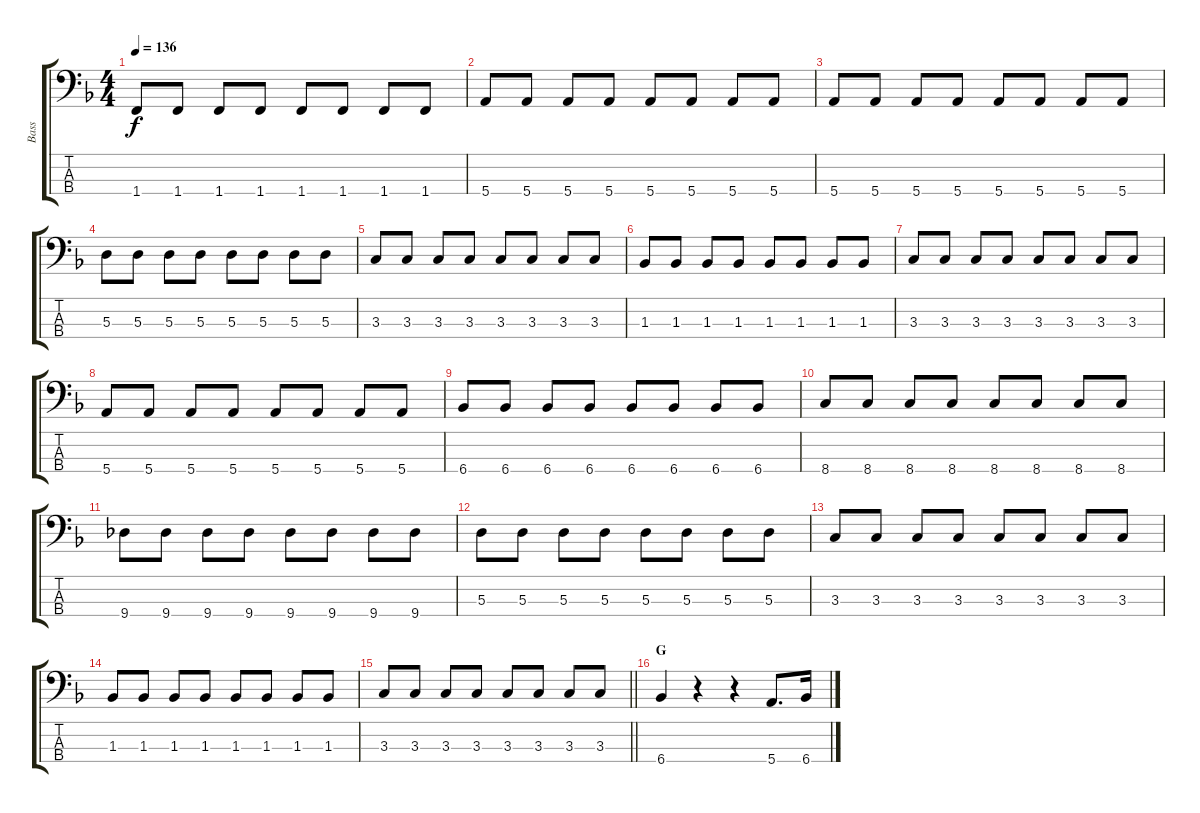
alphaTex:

\track ("Bass" "Bass") {instrument electricbassfinger}
\staff {score tabs}
\tuning (G2 D2 A1 E1) {hide}
\ts (4 4)
\tempo 136
\clef f4
\ks f
1.4.8{dy f} 1.4.8 1.4.8 1.4.8 1.4.8 1.4.8 1.4.8 1.4.8 |
5.4.8 5.4.8 5.4.8 5.4.8 5.4.8 5.4.8 5.4.8 5.4.8 |
5.4.8 5.4.8 5.4.8 5.4.8 5.4.8 5.4.8 5.4.8 5.4.8 |
5.3.8 5.3.8 5.3.8 5.3.8 5.3.8 5.3.8 5.3.8 5.3.8 |
3.3.8 3.3.8 3.3.8 3.3.8 3.3.8 3.3.8 3.3.8 3.3.8 |
1.3.8 1.3.8 1.3.8 1.3.8 1.3.8 1.3.8 1.3.8 1.3.8 |
3.3.8 3.3.8 3.3.8 3.3.8 3.3.8 3.3.8 3.3.8 3.3.8 |
5.4.8 5.4.8 5.4.8 5.4.8 5.4.8 5.4.8 5.4.8 5.4.8 |
6.4.8 6.4.8 6.4.8 6.4.8 6.4.8 6.4.8 6.4.8 6.4.8 |
8.4.8 8.4.8 8.4.8 8.4.8 8.4.8 8.4.8 8.4.8 8.4.8 |
9.4.8 9.4.8 9.4.8 9.4.8 9.4.8 9.4.8 9.4.8 9.4.8 |
5.3.8 5.3.8 5.3.8 5.3.8 5.3.8 5.3.8 5.3.8 5.3.8 |
3.3.8 3.3.8 3.3.8 3.3.8 3.3.8 3.3.8 3.3.8 3.3.8 |
1.3.8 1.3.8 1.3.8 1.3.8 1.3.8 1.3.8 1.3.8 1.3.8 |
\barLineRight lightlight
3.3.8 3.3.8 3.3.8 3.3.8 3.3.8 3.3.8 3.3.8 3.3.8 |
\section ("" "G")
6.4.4 r.4 r.4 5.4.8{d} 6.4.16
